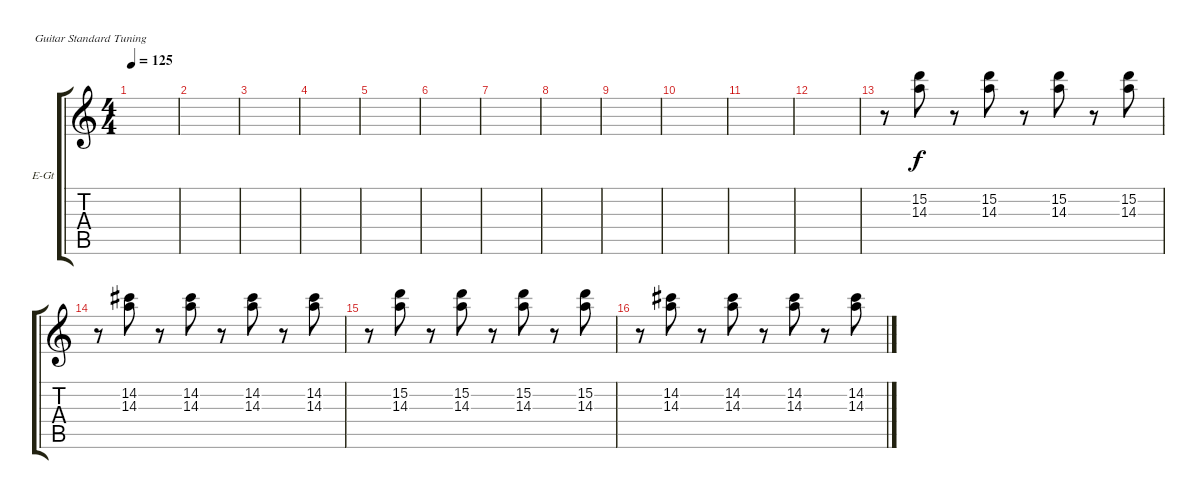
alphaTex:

\defaultSystemsLayout 4
\bracketExtendMode groupsimilarinstruments
\firstSystemTrackNameOrientation horizontal
\otherSystemsTrackNameOrientation horizontal
\track ("Electric Guitar" "E-Gt") {instrument overdrivenguitar}
\staff {score tabs}
\tuning (E4 B3 G3 D3 A2 E2)
\ts (4 4)
\tempo 125
\clef g2
\ks c
|
|
|
|
|
|
|
|
|
|
|
|
r.8 (15.2 14.3).8 r.8 (15.2 14.3).8 r.8 (15.2 14.3).8 r.8 (15.2 14.3).8 |
r.8 (14.2 14.3).8 r.8 (14.2 14.3).8 r.8 (14.2 14.3).8 r.8 (14.2 14.3).8 |
r.8 (15.2 14.3).8 r.8 (15.2 14.3).8 r.8 (15.2 14.3).8 r.8 (15.2 14.3).8 |
r.8 (14.2 14.3).8 r.8 (14.2 14.3).8 r.8 (14.2 14.3).8 r.8 (14.2 14.3).8
